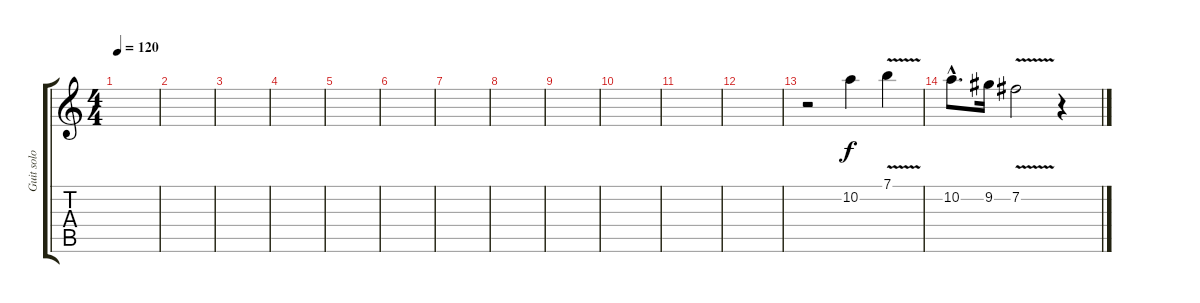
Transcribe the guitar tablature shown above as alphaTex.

\track ("Guit solo 2" "Guit solo ") {instrument overdrivenguitar}
\staff {score tabs}
\tuning (E4 B3 G3 D3 A2 E2) {hide}
\ts (4 4)
\tempo 120
\clef g2
\ks c
|
|
|
|
|
|
|
|
|
|
|
|
r.2 10.2.4 7.1{v}.4 |
10.2{hac}.8{d} 9.2.16 7.2{v}.2 r.4
